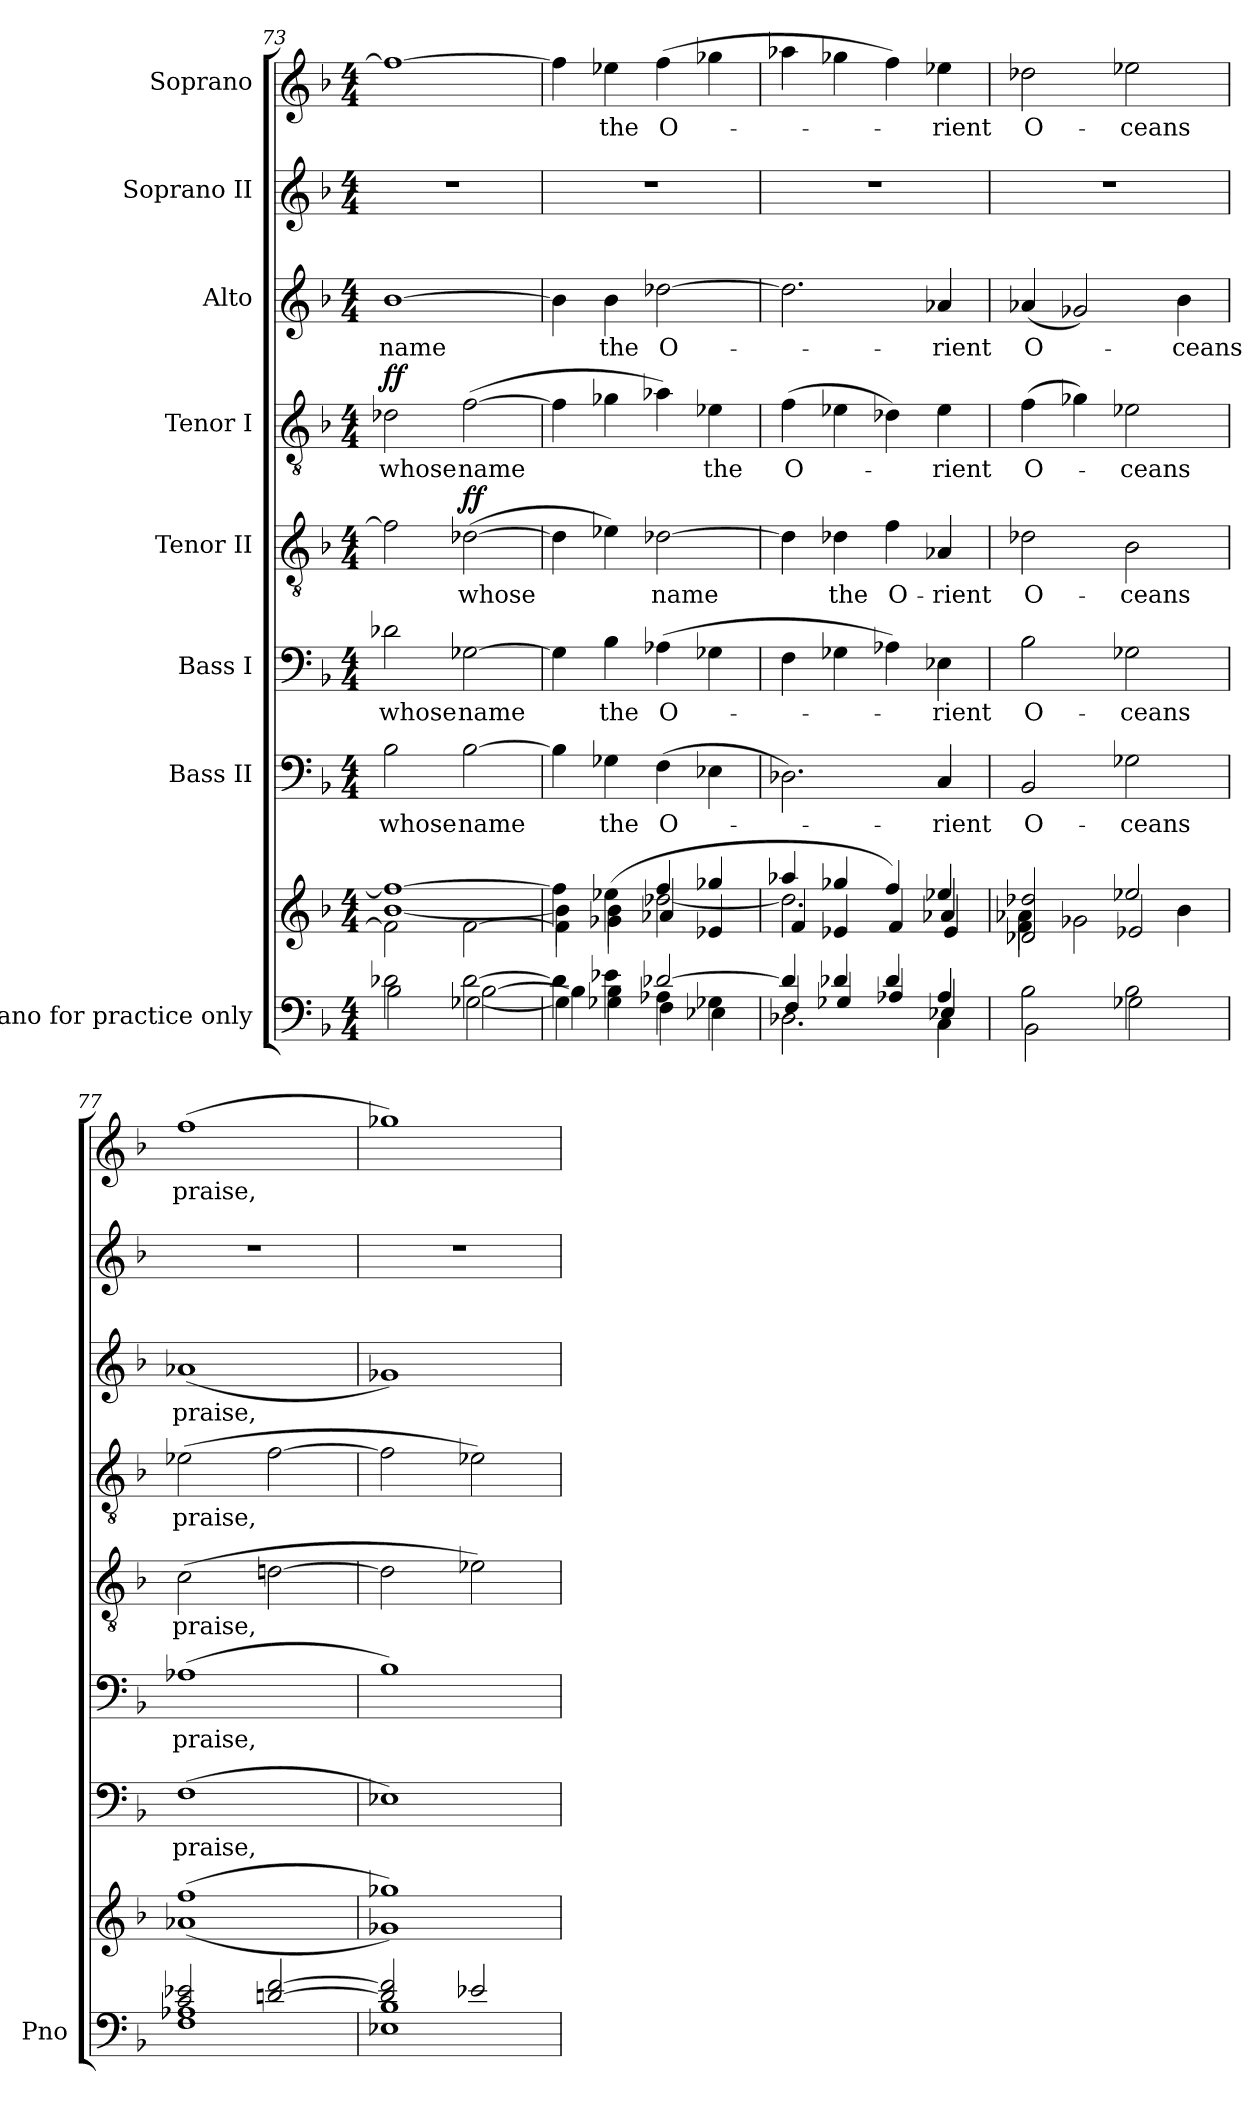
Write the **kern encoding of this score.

**kern	**kern	**kern	**text	**kern	**text	**kern	**text	**dynam	**kern	**text	**dynam	**kern	**text	**kern	**kern	**text
*part8	*part8	*part7	*part7	*part6	*part6	*part5	*part5	*part5	*part4	*part4	*part4	*part3	*part3	*part2	*part1	*part1
*staff9	*staff8	*staff7	*staff7	*staff6	*staff6	*staff5	*staff5	*staff5	*staff4	*staff4	*staff4	*staff3	*staff3	*staff2	*staff1	*staff1
*I"Piano for practice only	*	*I"Bass II	*	*I"Bass I	*	*I"Tenor II	*	*	*I"Tenor I	*	*	*I"Alto	*	*I"Soprano II	*I"Soprano	*
*I'Pno	*	*	*	*	*	*	*	*	*	*	*	*	*	*	*	*
*clefF4	*clefG2	*clefF4	*	*clefF4	*	*clefGv2	*	*	*clefGv2	*	*	*clefG2	*	*clefG2	*clefG2	*
*k[b-]	*k[b-]	*k[b-]	*	*k[b-]	*	*k[b-]	*	*	*k[b-]	*	*	*k[b-]	*	*k[b-]	*k[b-]	*
*M4/4	*M4/4	*M4/4	*	*M4/4	*	*M4/4	*	*	*M4/4	*	*	*M4/4	*	*M4/4	*M4/4	*
=73	=73	=73	=73	=73	=73	=73	=73	=73	=73	=73	=73	=73	=73	=73	=73	=73
*^	*^	*	*	*	*	*	*	*	*	*	*	*	*	*	*	*
*	*^	*	*^	*	*	*	*	*	*	*	*	*	*	*	*	*	*	*
!	!	!	!	!	!	!	!	!	!	!	!	!	!	!	!LO:DY:a	!	!	!	!	!
2d-X\	2B-\	2ryy	1ff_	[>1b-	2f\]	2B-\	whose	2d-X\	whose	2f\]	.	.	2d-X\	whose	ff	[1b-	name	1r	1ff_	.
!	!	!	!	!	!	!	!	!	!	!	!	!LO:DY:a	!	!	!	!	!	!	!	!
[>2d-\	[2G-X\	[>2B-\	.	.	[2f\	[2B-\	name	[2G-X\	name	([2d-X\	whose	ff	([2f\	name	.	.	.	.	.	.
=74	=74	=74	=74	=74	=74	=74	=74	=74	=74	=74	=74	=74	=74	=74	=74	=74	=74	=74	=74	=74
4d-\]	4G-\]	4B-\]	4ff\]	4b-\]	4f\]	4B-\]	.	4G-\]	.	4d-\]	.	.	4f\]	.	.	4b-\]	.	1r	4ff\]	.
4e-X\	4B-\	4G-X\	(4ee-X\	4b-\	4g-X\	4G-X\	the	4B-\	the	4e-X\)	.	.	4g-X\	.	.	4b-\	the	.	4ee-X\	the
[2d-X/	4A-X\	4F\	4ff/	[2dd-X\	4a-X/	(4F\	O-	(4A-X\	O-	[2d-X\	name	.	4a-X\)	.	.	[2dd-X\	O-	.	(4ff\	O-
.	4G-X\	4E-X\	4gg-X/	.	4e-X/	4E-X\	.	4G-X\	.	.	.	.	4e-X\	the	.	.	.	.	4gg-X\	.
=75	=75	=75	=75	=75	=75	=75	=75	=75	=75	=75	=75	=75	=75	=75	=75	=75	=75	=75	=75	=75
4d-/]	4F/	2.D-X\	4aa-X/	2.dd-\]	4f/	2.D-X\)	.	4F\	.	4d-\]	.	.	(4f\	O-	.	2.dd-\]	.	1r	4aa-X\	.
4d-X/	4G-X/	.	4gg-X/	.	4e-X/	.	.	4G-X\	.	4d-X\	the	.	4e-X\	.	.	.	.	.	4gg-X\	.
4d-/	4A-X/	.	4ff/)	.	4f/	.	.	4A-X\)	.	4f\	O-	.	4d-X\)	.	.	.	.	.	4ff\)	.
4A-/	4E-X/	4C\	4ee-X/	4a-X/	4e-/	4C/	-rient	4E-X\	-rient	4A-X/	-rient	.	4e-\	-rient	.	4a-X/	-rient	.	4ee-X\	-rient
*	*v	*v	*	*	*	*	*	*	*	*	*	*	*	*	*	*	*	*	*	*
=76	=76	=76	=76	=76	=76	=76	=76	=76	=76	=76	=76	=76	=76	=76	=76	=76	=76	=76	=76
2B-\	2BB-\	2d-X/ 2dd-X/	4a-X\	4f\	2BB-/	O-	2B-\	O-	2d-X\	O-	.	(4f\	O-	.	(4a-X/	O-	1r	2dd-X\	O-
.	.	.	2g-X\	4ryy	.	.	.	.	.	.	.	4g-X\)	.	.	2g-X/)	.	.	.	.
2B-\	2G-X\	2ee-X/	.	2e-X/	2G-X\	-ceans	2G-X\	-ceans	2B-\	ceans	.	2e-X\	-ceans	.	.	.	.	2ee-X\	-ceans
.	.	.	4b-\	.	.	.	.	.	.	.	.	.	.	.	4b-\	-ceans	.	.	.
*	*	*	*v	*v	*	*	*	*	*	*	*	*	*	*	*	*	*	*	*
=77	=77	=77	=77	=77	=77	=77	=77	=77	=77	=77	=77	=77	=77	=77	=77	=77	=77	=77
*	*^	*	*	*	*	*	*	*	*	*	*	*	*	*	*	*	*	*
2c/ 2e-X/	1A-X	1F	(1ff	(<1a-X	(1F	praise,	(1A-X	praise,	(2c\	praise,	.	(2e-X\	praise,	.	(1a-X	praise,	1r	(1ff	praise,
[2dn/ [2f/	.	.	.	.	.	.	.	.	[2dn\	.	.	[2f\	.	.	.	.	.	.	.
=78	=78	=78	=78	=78	=78	=78	=78	=78	=78	=78	=78	=78	=78	=78	=78	=78	=78	=78	=78
2d/] 2f/]	1B-	1E-X	1gg-X)	1g-X)	1E-X)	.	1B-)	.	2d\]	.	.	2f\]	.	.	1g-X)	.	1r	1gg-X)	.
2e-X/	.	.	.	.	.	.	.	.	2e-X\)	.	.	2e-X\)	.	.	.	.	.	.	.
*v	*v	*v	*	*	*	*	*	*	*	*	*	*	*	*	*	*	*	*	*
*	*v	*v	*	*	*	*	*	*	*	*	*	*	*	*	*	*	*
=	=	=	=	=	=	=	=	=	=	=	=	=	=	=	=	=
*-	*-	*-	*-	*-	*-	*-	*-	*-	*-	*-	*-	*-	*-	*-	*-	*-
